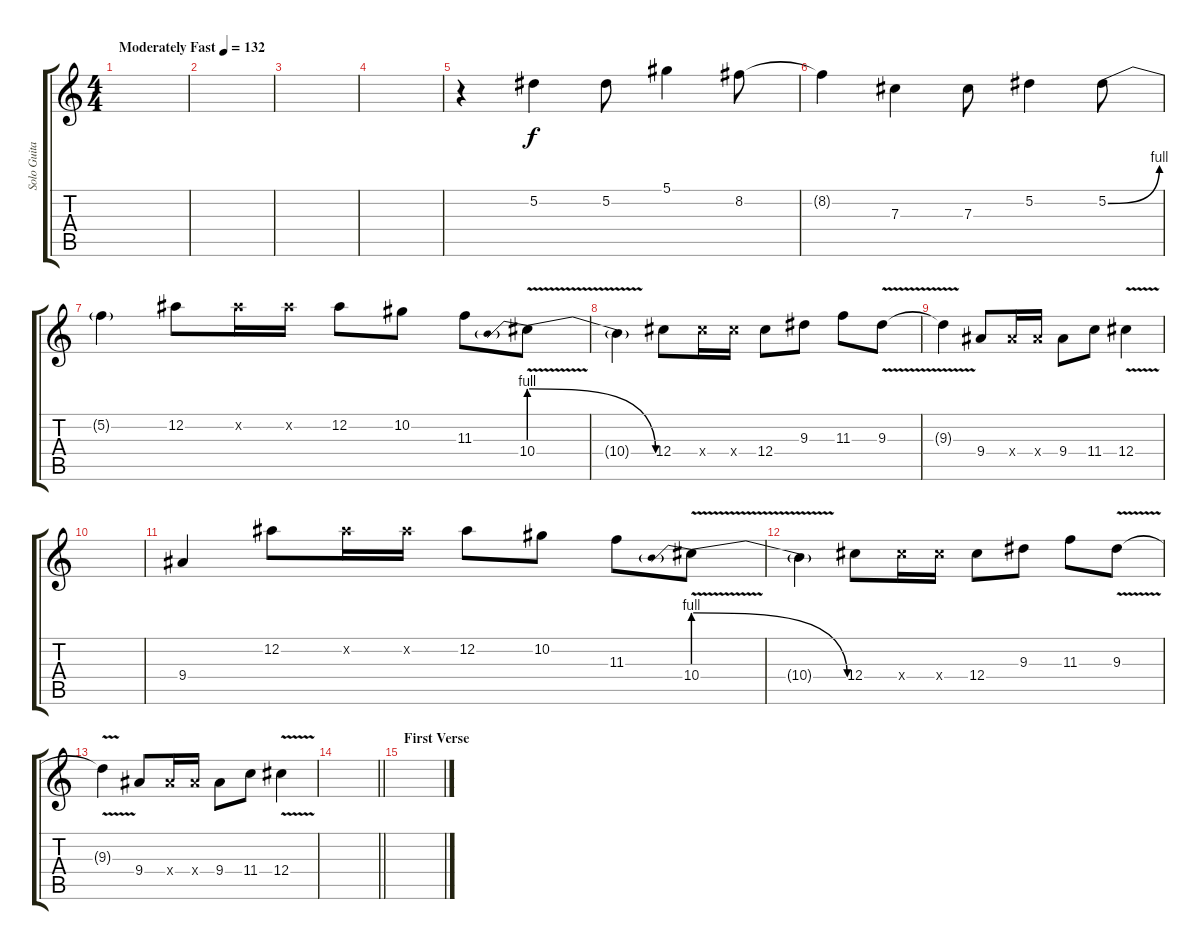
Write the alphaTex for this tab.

\track ("Solo Guitar" "Solo Guita") {instrument distortionguitar}
\staff {score tabs}
\tuning (Eb4 Bb3 Gb3 Db3 Ab2 Eb2) {hide}
\ts (4 4)
\tempo (132 "Moderately Fast")
\clef g2
\ks c
|
|
|
|
r.4 5.2.4 5.2.8 5.1.4 8.2.8 |
8.2{t}.4 7.3.4 7.3.8 5.2.4 5.2{be (bend 0 0 60 4)}.8 |
5.2{t}.4 12.2.8 12.2{x}.16 12.2{x}.16 12.2.8 10.2.8 11.3.8 10.4{be (prebendrelease 0 4 60 0) v}.8 |
10.4{t}.4 12.4.8 12.4{x}.16 12.4{x}.16 12.4.8 9.3.8 11.3.8 9.3{v}.8 |
9.3{t}.4 9.4.8 9.4{x}.16 9.4{x}.16 9.4.8 11.4.8 12.4{v}.4 |
|
9.4.4 12.2.8 12.2{x}.16 12.2{x}.16 12.2.8 10.2.8 11.3.8 10.4{be (prebendrelease 0 4 60 0) v}.8 |
10.4{t}.4 12.4.8 12.4{x}.16 12.4{x}.16 12.4.8 9.3.8 11.3.8 9.3{v}.8 |
9.3{t}.4 9.4.8 9.4{x}.16 9.4{x}.16 9.4.8 11.4.8 12.4{v}.4 |
\barLineRight lightlight
|
\section ("" "First Verse")
